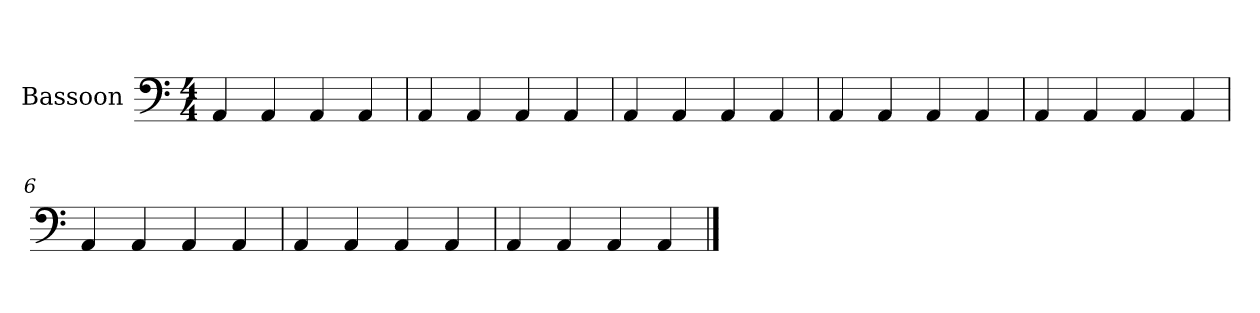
**kern
*part1
*staff1
*I"Bassoon
*I'Bsn.
*clefF4
*k[]
*M4/4
=1
4AA/
4AA/
4AA/
4AA/
=2
4AA/
4AA/
4AA/
4AA/
=3
4AA/
4AA/
4AA/
4AA/
=4
4AA/
4AA/
4AA/
4AA/
=5
!LO:TX:a:t=\n
4AA/
4AA/
4AA/
4AA/
=6
4AA/
4AA/
4AA/
4AA/
=7
4AA/
4AA/
4AA/
4AA/
!!LO:LB:g=z
=8
4AA/
4AA/
4AA/
4AA/
==
*-
